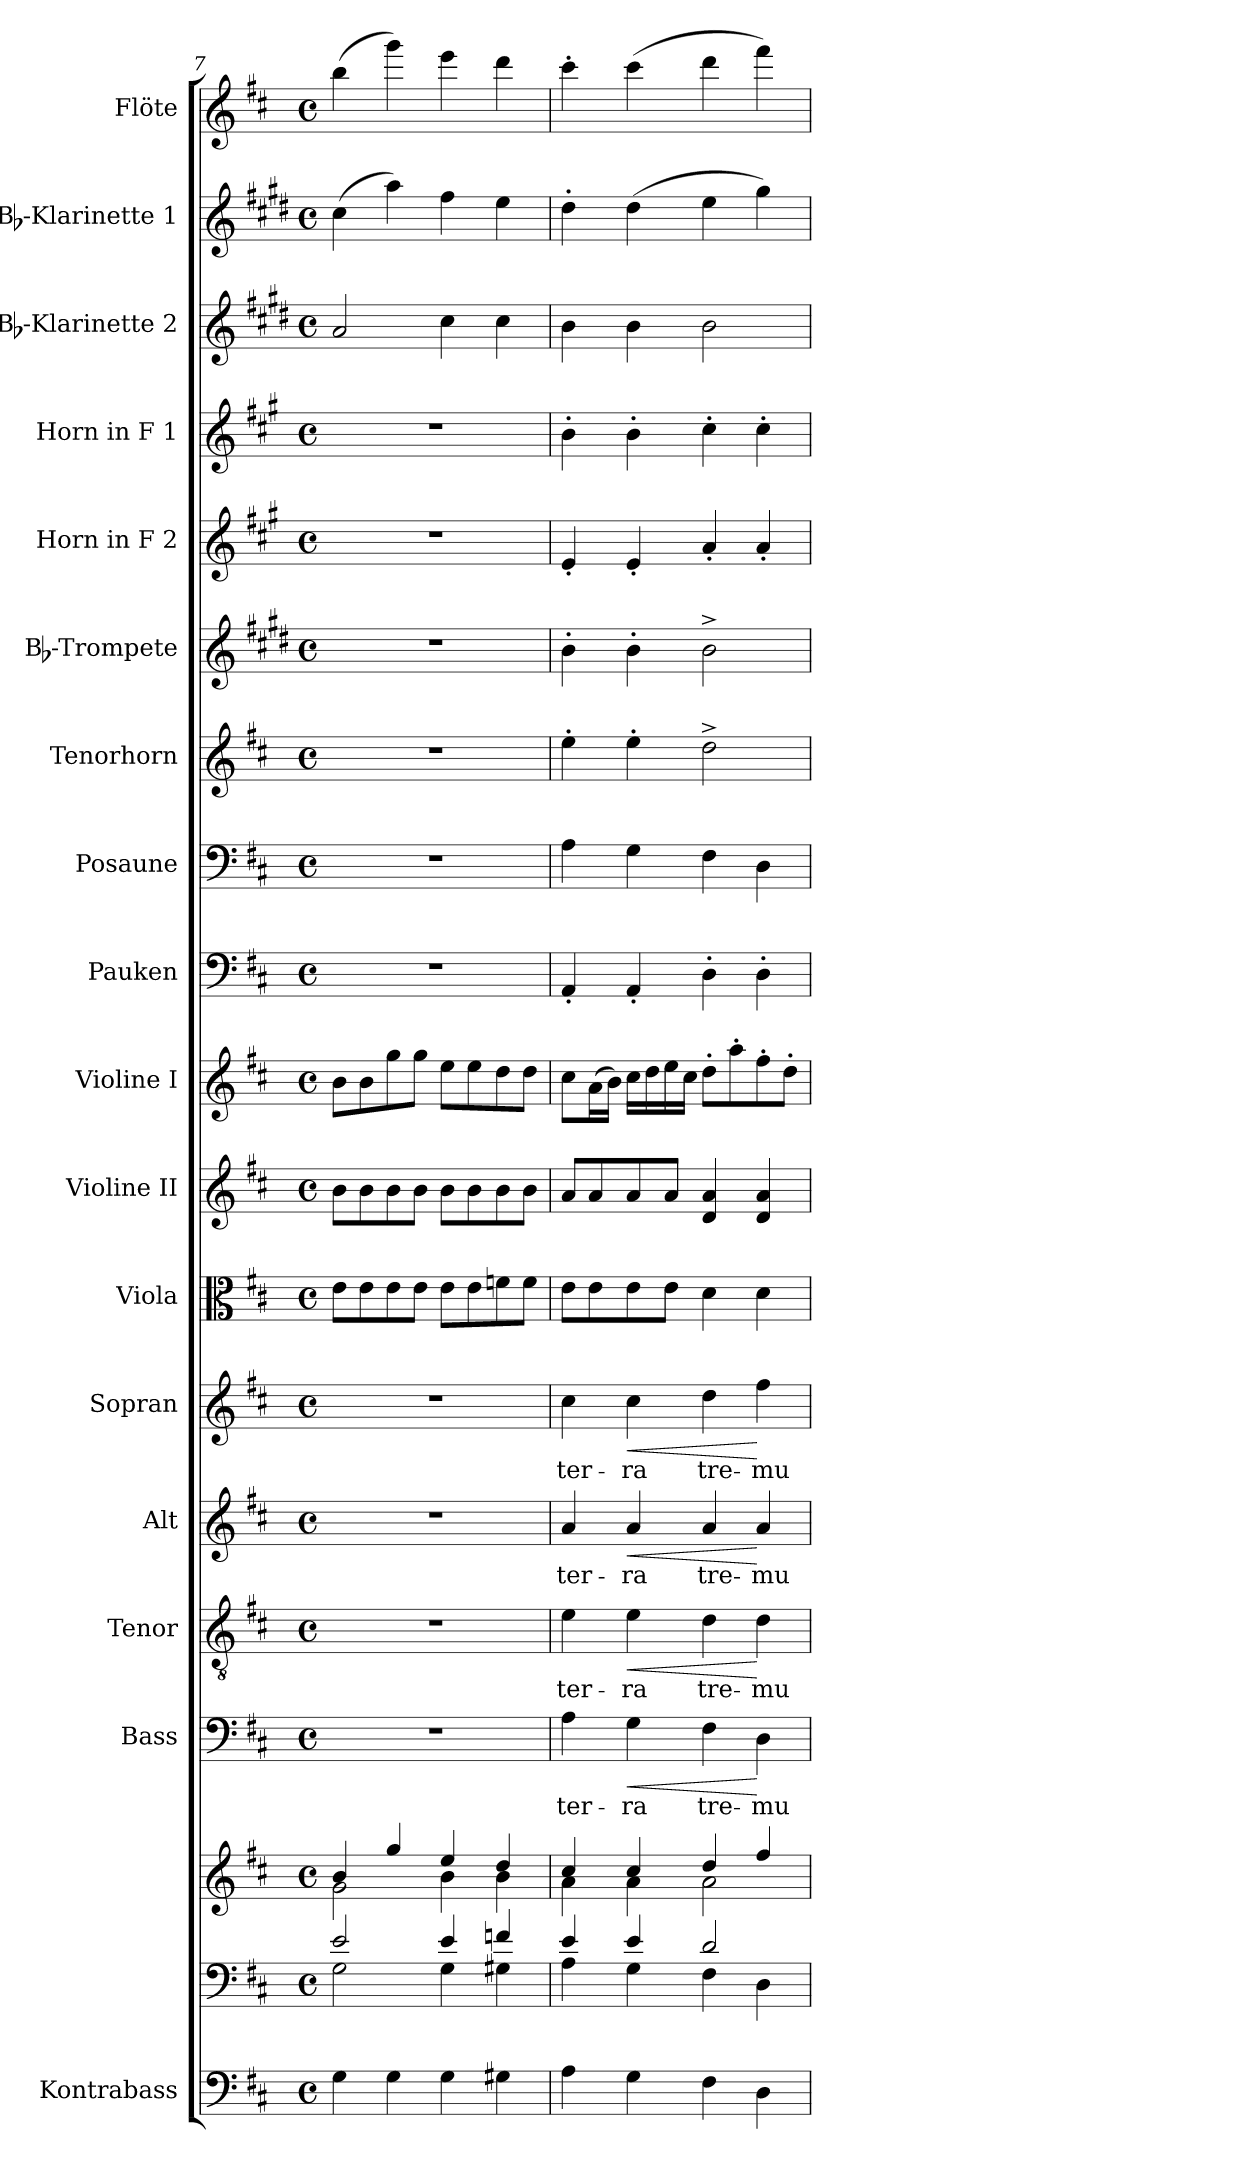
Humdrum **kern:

**kern	**kern	**kern	**kern	**text	**dynam	**kern	**text	**dynam	**kern	**text	**dynam	**kern	**text	**dynam	**kern	**kern	**kern	**kern	**kern	**kern	**kern	**kern	**kern	**kern	**kern	**kern
*part18	*part17	*part17	*part16	*part16	*part16	*part15	*part15	*part15	*part14	*part14	*part14	*part13	*part13	*part13	*part12	*part11	*part10	*part9	*part8	*part7	*part6	*part5	*part4	*part3	*part2	*part1
*staff19	*staff18	*staff17	*staff16	*staff16	*staff16	*staff15	*staff15	*staff15	*staff14	*staff14	*staff14	*staff13	*staff13	*staff13	*staff12	*staff11	*staff10	*staff9	*staff8	*staff7	*staff6	*staff5	*staff4	*staff3	*staff2	*staff1
*I"Kontrabass	*	*	*I"Bass	*	*	*I"Tenor	*	*	*I"Alt	*	*	*I"Sopran	*	*	*I"Viola	*I"Violine II	*I"Violine I	*I"Pauken	*I"Posaune	*I"Tenorhorn	*I"Bb-Trompete	*I"Horn in F 2	*I"Horn in F 1	*I"Bb-Klarinette 2	*I"Bb-Klarinette 1	*I"Flöte
*I'Kb.	*	*	*I'B.	*	*	*I'T.	*	*	*I'A.	*	*	*I'S.	*	*	*I'Vla.	*I'Vl. II	*I'Vl. I	*I'Pk.	*I'Pos.	*I'T. Hrn.	*I'Bb Trp.	*	*	*I'Bb Kl. 2	*I'Bb Kl. 1	*I'Fl.
*clefF4	*clefF4	*clefG2	*clefF4	*	*	*clefGv2	*	*	*clefG2	*	*	*clefG2	*	*	*clefC3	*clefG2	*clefG2	*clefF4	*clefF4	*clefG2	*clefG2	*clefG2	*clefG2	*clefG2	*clefG2	*clefG2
*ITrd7c12	*	*	*	*	*	*	*	*	*	*	*	*	*	*	*	*	*	*	*	*ITrd8c14	*ITrd1c2	*ITrd4c7	*ITrd4c7	*ITrd1c2	*ITrd1c2	*
*k[f#c#]	*k[f#c#]	*k[f#c#]	*k[f#c#]	*	*	*k[f#c#]	*	*	*k[f#c#]	*	*	*k[f#c#]	*	*	*k[f#c#]	*k[f#c#]	*k[f#c#]	*k[f#c#]	*k[f#c#]	*k[f#c#]	*k[f#c#]	*k[f#c#]	*k[f#c#]	*k[f#c#]	*k[f#c#]	*k[f#c#]
*D:	*D:	*D:	*D:	*	*	*D:	*	*	*D:	*	*	*D:	*	*	*D:	*D:	*D:	*D:	*D:	*D:	*D:	*D:	*D:	*D:	*D:	*D:
*M4/4	*M4/4	*M4/4	*M4/4	*	*	*M4/4	*	*	*M4/4	*	*	*M4/4	*	*	*M4/4	*M4/4	*M4/4	*M4/4	*M4/4	*M4/4	*M4/4	*M4/4	*M4/4	*M4/4	*M4/4	*M4/4
*met(c)	*met(c)	*met(c)	*met(c)	*	*	*met(c)	*	*	*met(c)	*	*	*met(c)	*	*	*met(c)	*met(c)	*met(c)	*met(c)	*met(c)	*met(c)	*met(c)	*met(c)	*met(c)	*met(c)	*met(c)	*met(c)
=7	=7	=7	=7	=7	=7	=7	=7	=7	=7	=7	=7	=7	=7	=7	=7	=7	=7	=7	=7	=7	=7	=7	=7	=7	=7	=7
*	*^	*^	*	*	*	*	*	*	*	*	*	*	*	*	*	*	*	*	*	*	*	*	*	*	*	*
4GG\	2e/	2G\	4b/	2g\	1r	.	.	1r	.	.	1r	.	.	1r	.	.	8e\L	8b\L	8b\L	1r	1r	1r	1r	1r	1r	2g/	(>4b\	(>4bb\
.	.	.	.	.	.	.	.	.	.	.	.	.	.	.	.	.	8e\	8b\	8b\	.	.	.	.	.	.	.	.	.
4GG\	.	.	4gg/	.	.	.	.	.	.	.	.	.	.	.	.	.	8e\	8b\	8gg\	.	.	.	.	.	.	.	4gg\)	4ggg\)
.	.	.	.	.	.	.	.	.	.	.	.	.	.	.	.	.	8e\J	8b\J	8gg\J	.	.	.	.	.	.	.	.	.
4GG\	4e/	4G\	4ee/	4b\	.	.	.	.	.	.	.	.	.	.	.	.	8e\L	8b\L	8ee\L	.	.	.	.	.	.	4b\	4ee\	4eee\
.	.	.	.	.	.	.	.	.	.	.	.	.	.	.	.	.	8e\	8b\	8ee\	.	.	.	.	.	.	.	.	.
4GG#X\	4fn/	4G#X\	4dd/	4b\	.	.	.	.	.	.	.	.	.	.	.	.	8fn\	8b\	8dd\	.	.	.	.	.	.	4b\	4dd\	4ddd\
.	.	.	.	.	.	.	.	.	.	.	.	.	.	.	.	.	8f\J	8b\J	8dd\J	.	.	.	.	.	.	.	.	.
!!LO:PB:g=z
=8	=8	=8	=8	=8	=8	=8	=8	=8	=8	=8	=8	=8	=8	=8	=8	=8	=8	=8	=8	=8	=8	=8	=8	=8	=8	=8	=8	=8
!	!	!	!	!	!	!LO:LY:b	!	!	!LO:LY:b	!	!	!LO:LY:b	!	!	!LO:LY:b	!	!	!	!	!	!	!	!	!	!	!	!	!
4AA\	4e/	4A\	4cc#/	4a\	4A\	ter-	.	4e\	ter-	.	4a/	ter-	.	4cc#\	ter-	.	8e\L	8a/L	8cc#\L	4AA'</	4A\	4e'>\	4a'>\	4A'</	4e'>\	4a\	4cc#'>\	4ccc#'>\
.	.	.	.	.	.	.	.	.	.	.	.	.	.	.	.	.	8e\	8a/	(>16a\L	.	.	.	.	.	.	.	.	.
.	.	.	.	.	.	.	.	.	.	.	.	.	.	.	.	.	.	.	16b\JJ)	.	.	.	.	.	.	.	.	.
!	!	!	!	!	!	!LO:LY:b	!LO:HP:b	!	!LO:LY:b	!LO:HP:b	!	!LO:LY:b	!LO:HP:b	!	!LO:LY:b	!LO:HP:b	!	!	!	!	!	!	!	!	!	!	!	!
4GG\	4e/	4G\	4cc#/	4a\	4G\	-ra	<	4e\	-ra	<	4a/	-ra	<	4cc#\	-ra	<	8e\	8a/	16cc#\LL	4AA'</	4G\	4e'>\	4a'>\	4A'</	4e'>\	4a\	(>4cc#\	(>4ccc#\
.	.	.	.	.	.	.	.	.	.	.	.	.	.	.	.	.	.	.	16dd\	.	.	.	.	.	.	.	.	.
.	.	.	.	.	.	.	.	.	.	.	.	.	.	.	.	.	8e\J	8a/J	16ee\	.	.	.	.	.	.	.	.	.
.	.	.	.	.	.	.	.	.	.	.	.	.	.	.	.	.	.	.	16cc#\JJ	.	.	.	.	.	.	.	.	.
!	!	!	!	!	!	!LO:LY:b	!	!	!LO:LY:b	!	!	!LO:LY:b	!	!	!LO:LY:b	!	!	!	!	!	!	!	!	!	!	!	!	!
4FF#\	2d/	4F#\	4dd/	2a\	4F#\	tre-	.	4d\	tre-	.	4a/	tre-	.	4dd\	tre-	.	4d\	4d/ 4a/	8dd'>\L	4D'>\	4F#\	2d^>\	2a^>\	4d'</	4f#'>\	2a\	4dd\	4ddd\
.	.	.	.	.	.	.	.	.	.	.	.	.	.	.	.	.	.	.	8aa'>\	.	.	.	.	.	.	.	.	.
!	!	!	!	!	!	!LO:LY:b	!	!	!LO:LY:b	!	!	!LO:LY:b	!	!	!LO:LY:b	!	!	!	!	!	!	!	!	!	!	!	!	!
4DD\	.	4D\	4ff#/	.	4D\	-mu-	[	4d\	-mu-	[	4a/	-mu-	[	4ff#\	-mu-	[	4d\	4d/ 4a/	8ff#'>\	4D'>\	4D\	.	.	4d'</	4f#'>\	.	4ff#\)	4fff#\)
.	.	.	.	.	.	.	.	.	.	.	.	.	.	.	.	.	.	.	8dd'>\J	.	.	.	.	.	.	.	.	.
*	*v	*v	*	*	*	*	*	*	*	*	*	*	*	*	*	*	*	*	*	*	*	*	*	*	*	*	*	*
*	*	*v	*v	*	*	*	*	*	*	*	*	*	*	*	*	*	*	*	*	*	*	*	*	*	*	*	*
=	=	=	=	=	=	=	=	=	=	=	=	=	=	=	=	=	=	=	=	=	=	=	=	=	=	=
*-	*-	*-	*-	*-	*-	*-	*-	*-	*-	*-	*-	*-	*-	*-	*-	*-	*-	*-	*-	*-	*-	*-	*-	*-	*-	*-
